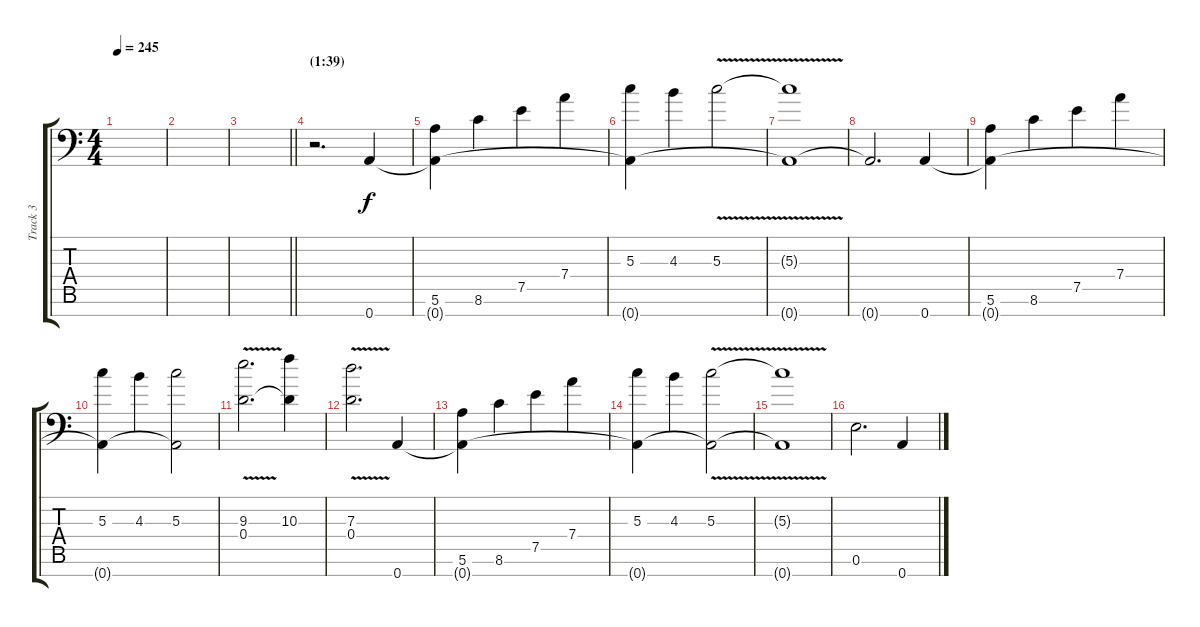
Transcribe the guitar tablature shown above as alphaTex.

\track ("Track 3" "Track 3") {instrument electricguitarclean}
\staff {score tabs}
\tuning (E4 B3 G3 D3 A2 E2 A1) {hide}
\ts (4 4)
\tempo 245
\clef f4
\ks c
|
|
\barLineRight lightlight
|
\section ("" "(1:39)")
r.2{d} 0.7.4 |
(5.6 0.7{t}).4 8.6.4 7.5.4 7.4.4 |
(5.3 0.7{t}).4 4.3.4 5.3{v}.2 |
(5.3{t} 0.7{t}).1 |
0.7{t}.2{d} 0.7.4 |
(5.6 0.7{t}).4 8.6.4 7.5.4 7.4.4 |
(5.3 0.7{t}).4 4.3.4 (5.3 0.7{t}).2 |
(9.3{v} 0.4).2{d} (10.3 0.4{t}).4 |
(7.3{v} 0.4).2{d} 0.7.4 |
(5.6 0.7{t}).4 8.6.4 7.5.4 7.4.4 |
(5.3 0.7{t}).4 4.3.4 (5.3{v} 0.7{t}).2 |
(5.3{t} 0.7{t}).1 |
0.6.2{d} 0.7.4
